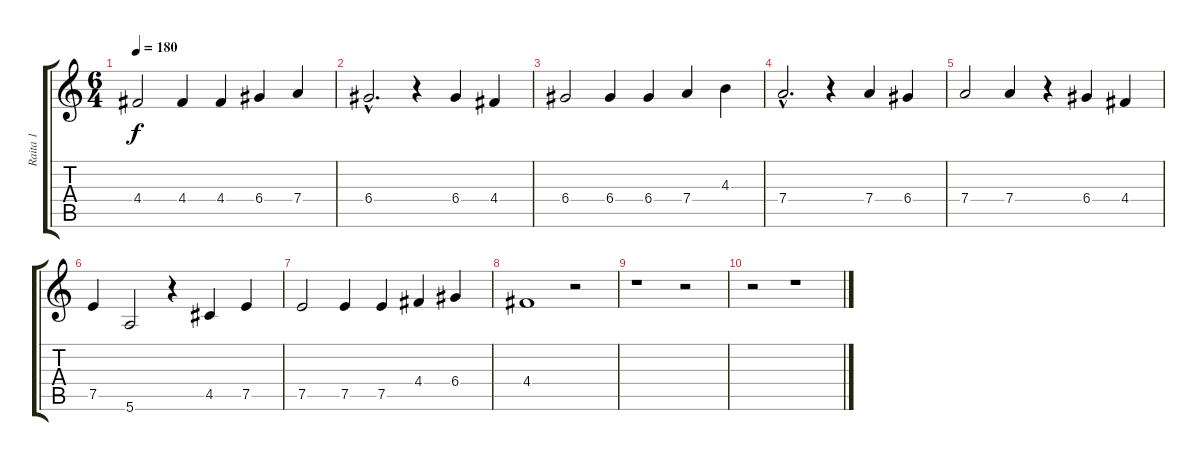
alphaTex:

\track ("Raita 1" "Raita 1") {instrument electricguitarjazz}
\staff {score tabs}
\tuning (E4 B3 G3 D3 A2 E2) {hide}
\ts (6 4)
\tempo 180
\clef g2
\ks c
4.4.2{dy f} 4.4.4 4.4.4 6.4.4 7.4.4 |
6.4{hac}.2{d} r.4 6.4.4 4.4.4 |
6.4.2 6.4.4 6.4.4 7.4.4 4.3.4 |
7.4{hac}.2{d} r.4 7.4.4 6.4.4 |
7.4.2 7.4.4 r.4 6.4.4 4.4.4 |
7.5.4 5.6.2 r.4 4.5.4 7.5.4 |
7.5.2 7.5.4 7.5.4 4.4.4 6.4.4 |
4.4.1 r.2 |
r.1 r.2 |
r.2 r.1
